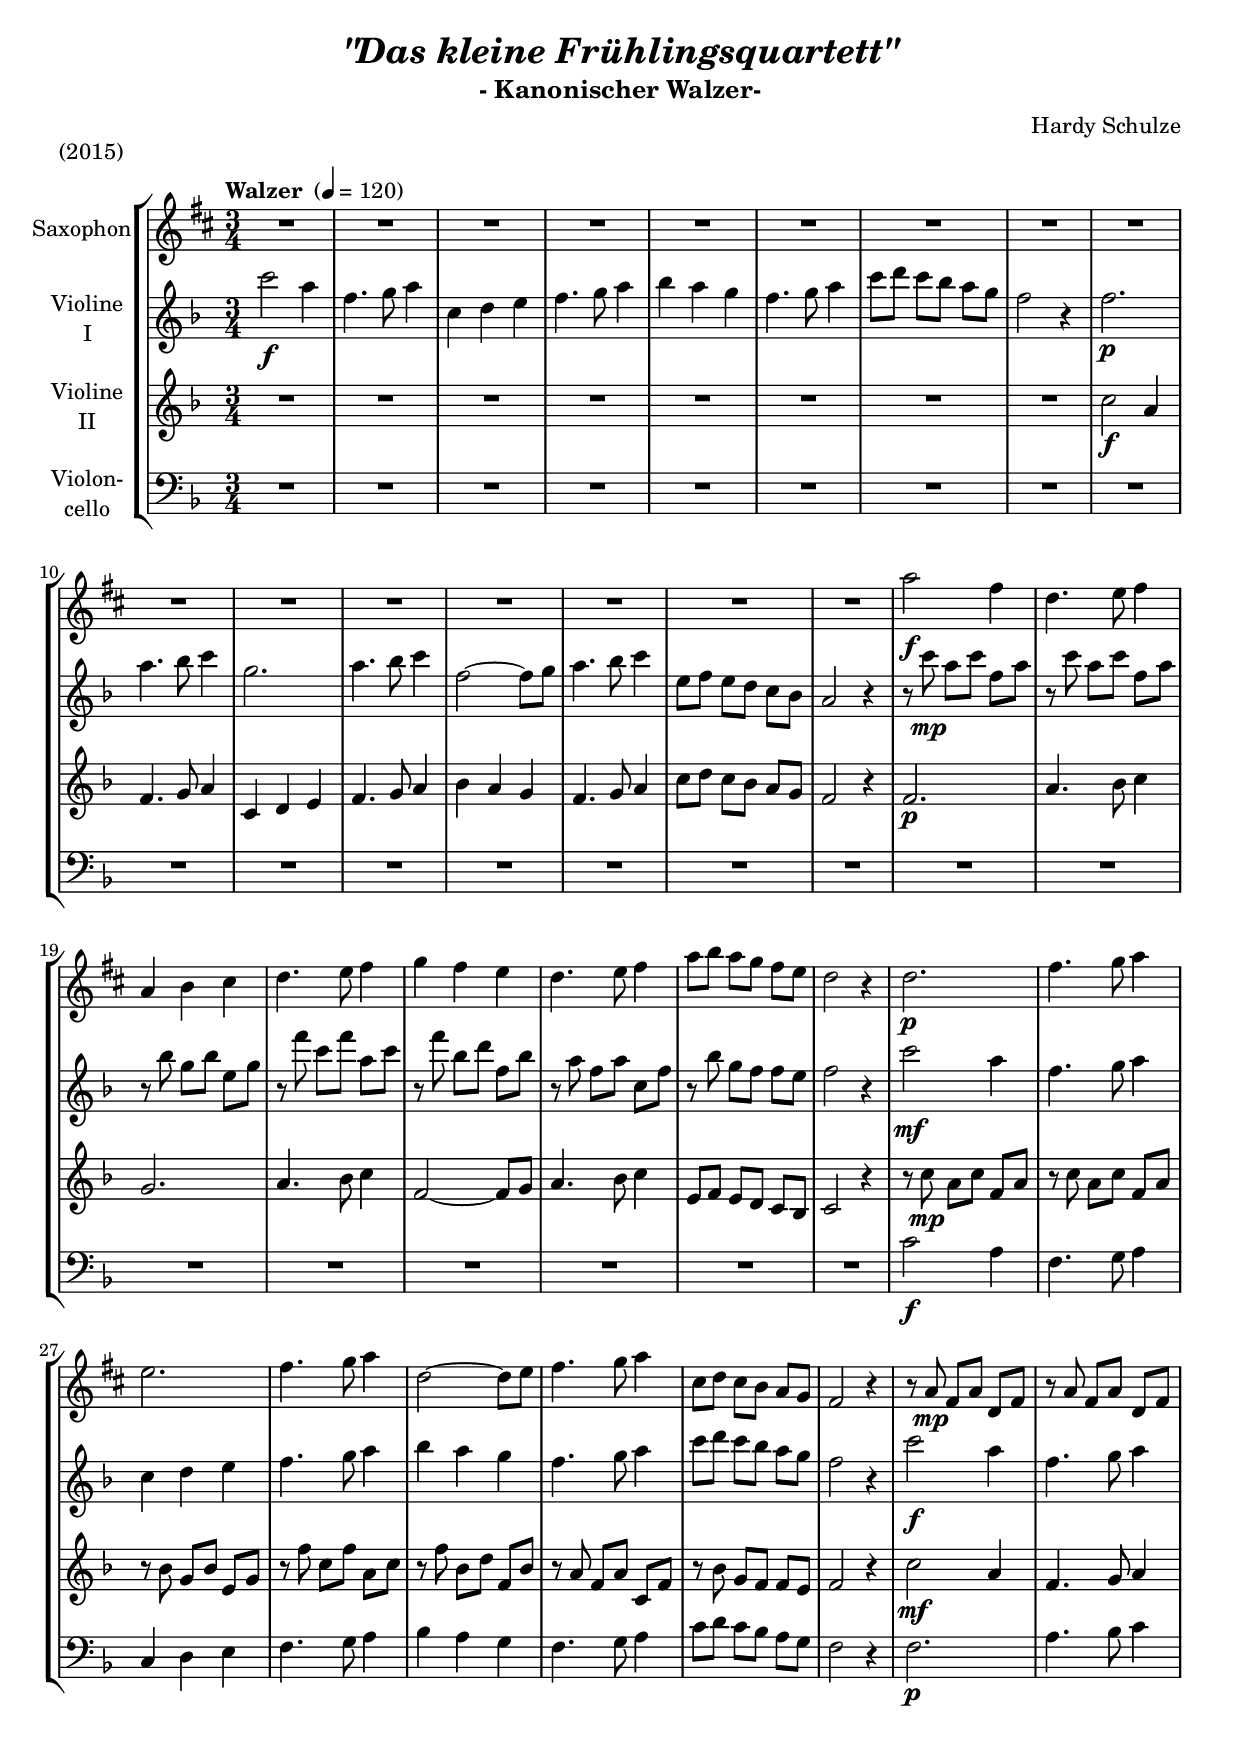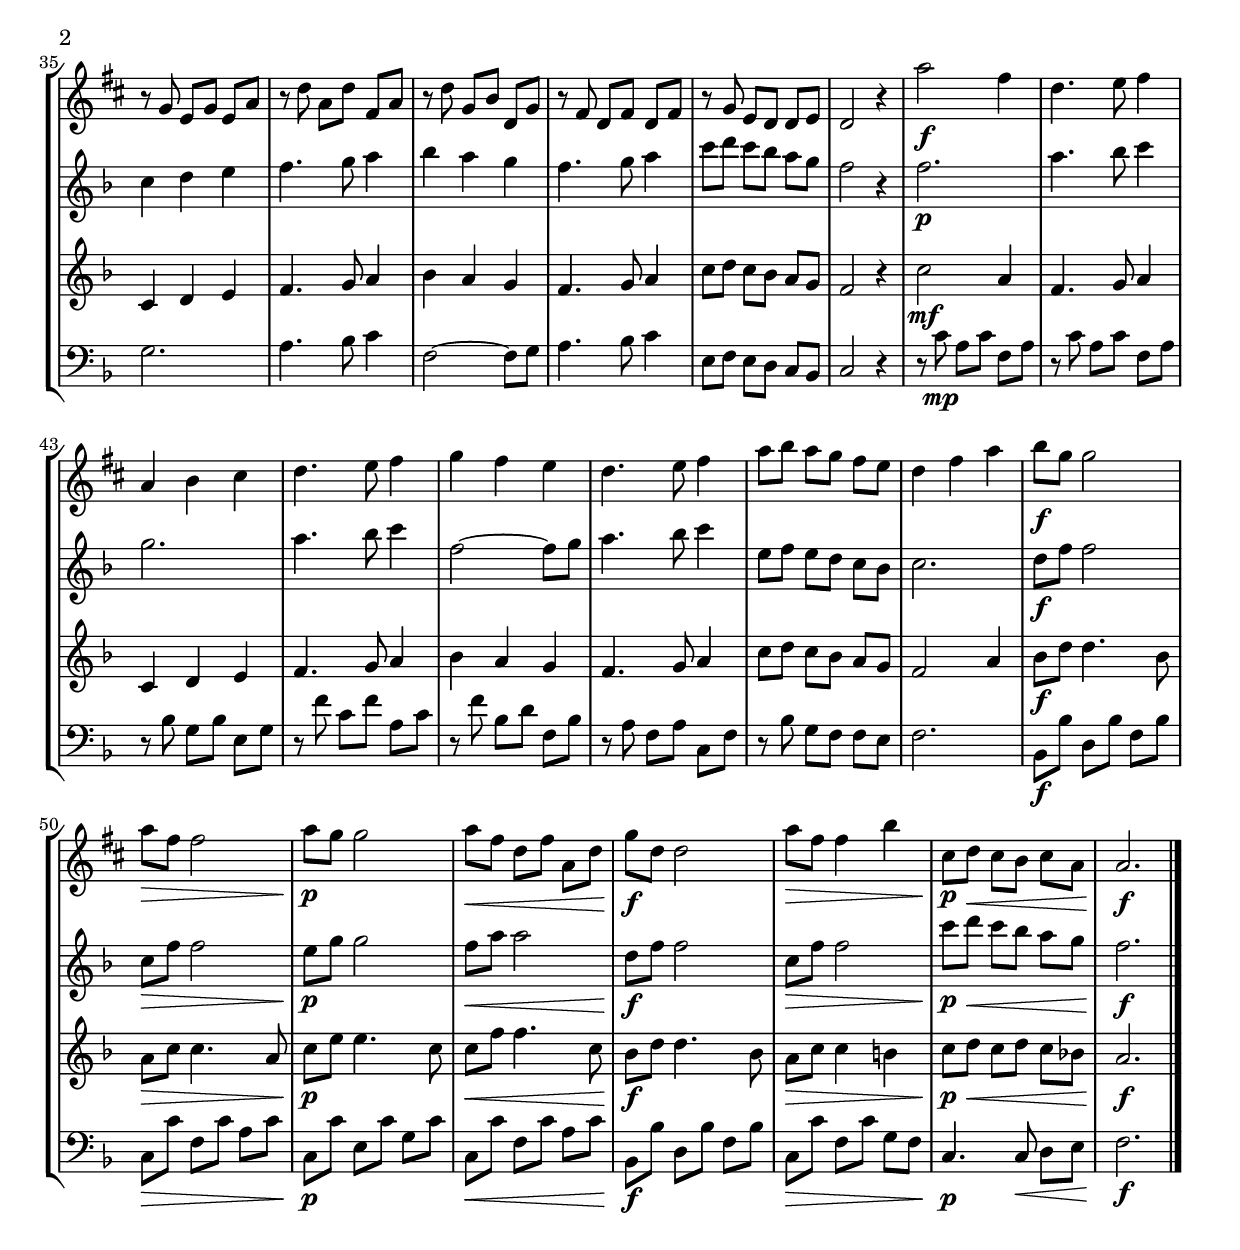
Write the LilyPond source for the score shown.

\version "2.18.2"
\include "deutsch.ly"
  
#(set-global-staff-size 19.4)

\header {
  title     = \markup \bold \italic "\"Das kleine Frühlingsquartett\""
  subtitle  = "- Kanonischer Walzer-"
  composer  = "Hardy Schulze"
  arranger  = ""
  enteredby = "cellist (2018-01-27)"
  piece     = "(2015)"
}

voiceconsts = {
  \key c \major
  \time 3/4
  \clef "treble"
%  \numericTimeSignature
  \compressFullBarRests
  % Set default beaming for all staves
  \set Timing.beamExceptions = #'()
  \set Timing.baseMoment     = #(ly:make-moment 1 4)
  \set Timing.beatStructure  = #'(1 1 1)
  \tempo "Walzer " 4=120
}

micl = "clarinet"
mifl = "flute"
miob = "oboe"
mifh = "french horn"
misx = "tenor sax"
mist = "string ensemble 1"
miba = "cello"

boxa = { \bar "||" \mark \markup \box "A" }
boxb = { \bar "||" \mark \markup \box "B" }

dcaf = \mark \markup \box "D.C. al Fine"
fine = \mark \markup \box "Fine"
rit  = \mark \markup \box "rit."

arco = \markup \bold \italic "arco"
dolc = \markup \italic "dolce"
pizz = \markup \bold \italic "pizz."
simi = \markup \italic "simile"

va = \relative c'' {
  \voiceconsts

  R2.*16
  g2\f e4
  c4. d8 e4
  g, a h
  c4. d8 e4
  f e d
  c4. d8 e4
  g8 a g f e d
  c2 r4
  c2.\p
  
  e4. f8 g4
  d2.
  e4. f8 g4
  c,2~ c8 d
  e4. f8 g4
  h,8 c h a g f
  e2 r4
  r8 g\mp e g c, e
  r g e g c, e
  
  r f d f d g
  r c g c e, g
  r c f, a c, f
  r e c e c e
  r f d c c d
  c2 r4
  g''2\f e4
  c4. d8 e4
  
  g, a h
  c4. d8 e4
  f e d
  c4. d8 e4
  g8 a g f e d
  c4 e g
  a8\f f f2
  g8\> e e2
  g8\!\p f f2

  g8\< e c e g, c
  f\!\f c c2
  g'8\> e e4 a
  h,8\!\p c\< h a h g
  g2.\!\f \bar "|."
}

vb = \relative c''' {
  \voiceconsts

  g2\f e4
  c4. d8 e4
  g, a h
  c4. d8 e4
  f e d
  c4. d8 e4
  g8 a g f e d
  c2 r4
  c2.\p
  e4. f8 g4
  d2.

  e4. f8 g4
  c,2~ c8 d
  e4. f8 g4
  h,8 c h a g f
  e2 r4
  r8 g'\mp e g c, e
  r g e g c, e
  r f d f h, d

  r c' g c e, g
  r c f, a c, f
  r e c e g, c
  r f d c c h
  c2 r4
  g'2\mf e4
  c4. d8 e4
  g, a h
  c4. d8 e4

  f e d
  c4. d8 e4
  g8 a g f e d
  c2 r4
  g'2\f e4
  c4. d8 e4
  g, a h
  c4. d8 e4
  f e d
  c4. d8 e4

  g8 a g f e d
  c2 r4
  c2.\p e4. f8 g4
  d2.
  e4. f8 g4
  c,2~ c8 d
  e4. f8 g4
  h,8 c h a g f
  g2.

  a8\f c c2
  g8\> c c2
  h8\!\p d d2
  c8\< e e2
  a,8\!\f c c2
  g8\> c c2
  g'8\!\p a\< g f e d
  c2.\!\f \bar "|."
}

vc = \relative c'' {
  \voiceconsts

  R2.*8
  g2\f e4
  c4. d8 e4
  g, a h
  c4. d8 e4
  f e d
  c4. d8 e4
  g8 a g f e d
  c2 r4
  c2.\p
  
  e4. f8 g4
  d2.
  e4. f8 g4
  c,2~ c8 d
  e4. f8 g4
  h,8 c h a g f
  g2 r4
  r8 g'\mp e g c, e
  r g e g c, e
  
  r f d f h, d
  r c' g c e, g
  r c f, a c, f
  r e c e g, c
  r f d c c h
  c2 r4
  g'2\mf e4
  c4. d8 e4
  
  g, a h
  c4. d8 e4
  f e d
  c4. d8 e4
  g8 a g f e d
  c2 r4
  g'2\mf e4
  c4. d8 e4
  g, a h
  c4. d8 e4
  
  f e d
  c4. d8 e4
  g8 a g f e d
  c2 e4
  f8\f a a4. f8
  e\> g g4. e8
  g\!\p h h4. g8
  g\< c c4. g8

  f\!\f a a4. f8
  e\> g g4 fis
  g8\!\p a\< g a g f!
  e2.\!\f \bar "|."
}

vd = \relative c' {
  \voiceconsts
  \clef "bass"

  R2.*24
  g2\f e4
  c4. d8 e4
  g, a h
  c4. d8 e4
  f e d
  c4. d8 e4
  g8 a g f e d
  c2 r4
  c2.\p
  
  e4. f8 g4
  d2.
  e4. f8 g4
  c,2~ c8 d
  e4. f8 g4
  h,8 c h a g f
  g2 r4
  r8 g'\mp e g c, e
  r g e g c, e

  r f d f h, d
  r c' g c e, g
  r c f, a c, f
  r e c e g, c
  r f d c c h
  c2.
  f,8\f f' a, f' c f

  g,\> g' c, g' e g
  g,\!\p g' h, g' d g
  g,\< g' c, g' e g
  f,\!\f f' a, f' c f
  g,\> g' c, g' d c
  g4.\!\p g8\< a h
  c2.\!\f \bar "|."
}


music = \new StaffGroup <<
      \new Staff {
	\set Staff.midiInstrument = \misx
	\set Staff.instrumentName = \markup \center-column { "Saxophon" }
	\transpose c d' { \va }
      }

      \new Staff {
	\set Staff.midiInstrument = \mist
	\set Staff.instrumentName = \markup \center-column { "Violine" "I" }
	\transpose c f { \vb }
      }

      \new Staff {
	\set Staff.midiInstrument = \mist
	\set Staff.instrumentName = \markup \center-column { "Violine" "II" }
	\transpose c f { \vc }
      }

      \new Staff {
	\set Staff.midiInstrument = \miba
	\set Staff.instrumentName = \markup \center-column { "Violon-" "cello" }
	\transpose c f { \vd }
      }
>>

\book {
  \score {
    \music
    \layout {}
  }

  \score {
    \unfoldRepeats \music

    \midi {
      \context {
        \Score
      }
    }
  }
}
